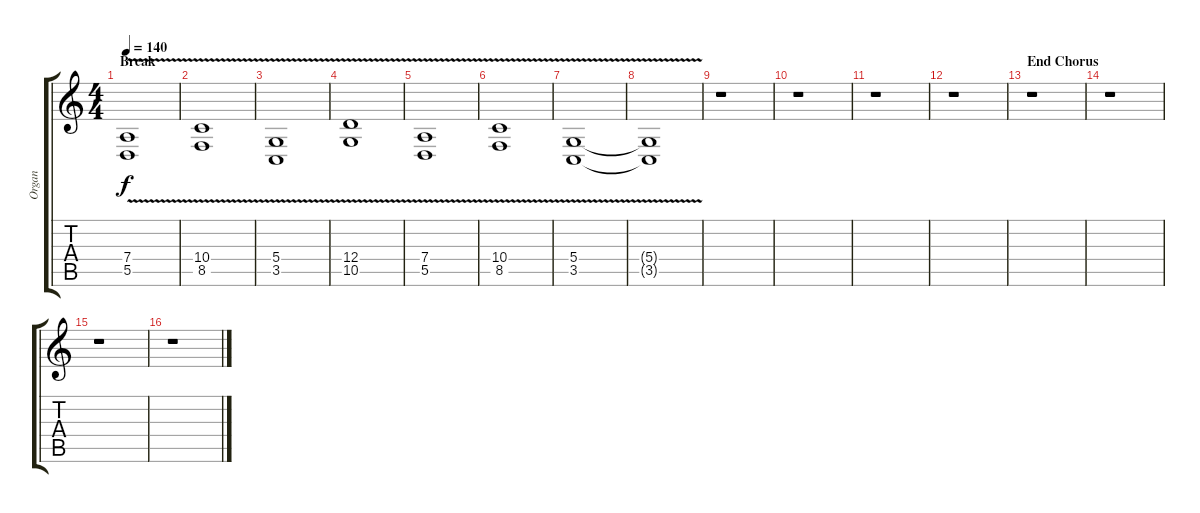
\track ("Organ" "Organ") {instrument lead2sawtooth}
\staff {score tabs}
\tuning (E4 B3 G3 D3 A2 E2) {hide}
\ts (4 4)
\section ("" "Break")
\tempo 140
\clef g2
\ks c
(7.4{v} 5.5{v}).1{dy f volume 8 instrument overdrivenguitar} |
(10.4{v} 8.5{v}).1 |
(5.4{v} 3.5{v}).1 |
(12.4{v} 10.5{v}).1 |
(7.4{v} 5.5{v}).1 |
(10.4{v} 8.5{v}).1 |
(5.4{v} 3.5{v}).1 |
(5.4{t} 3.5{t}).1 |
r.1 |
r.1 |
r.1 |
r.1 |
\section ("" "End Chorus")
r.1 |
r.1 |
r.1 |
r.1
